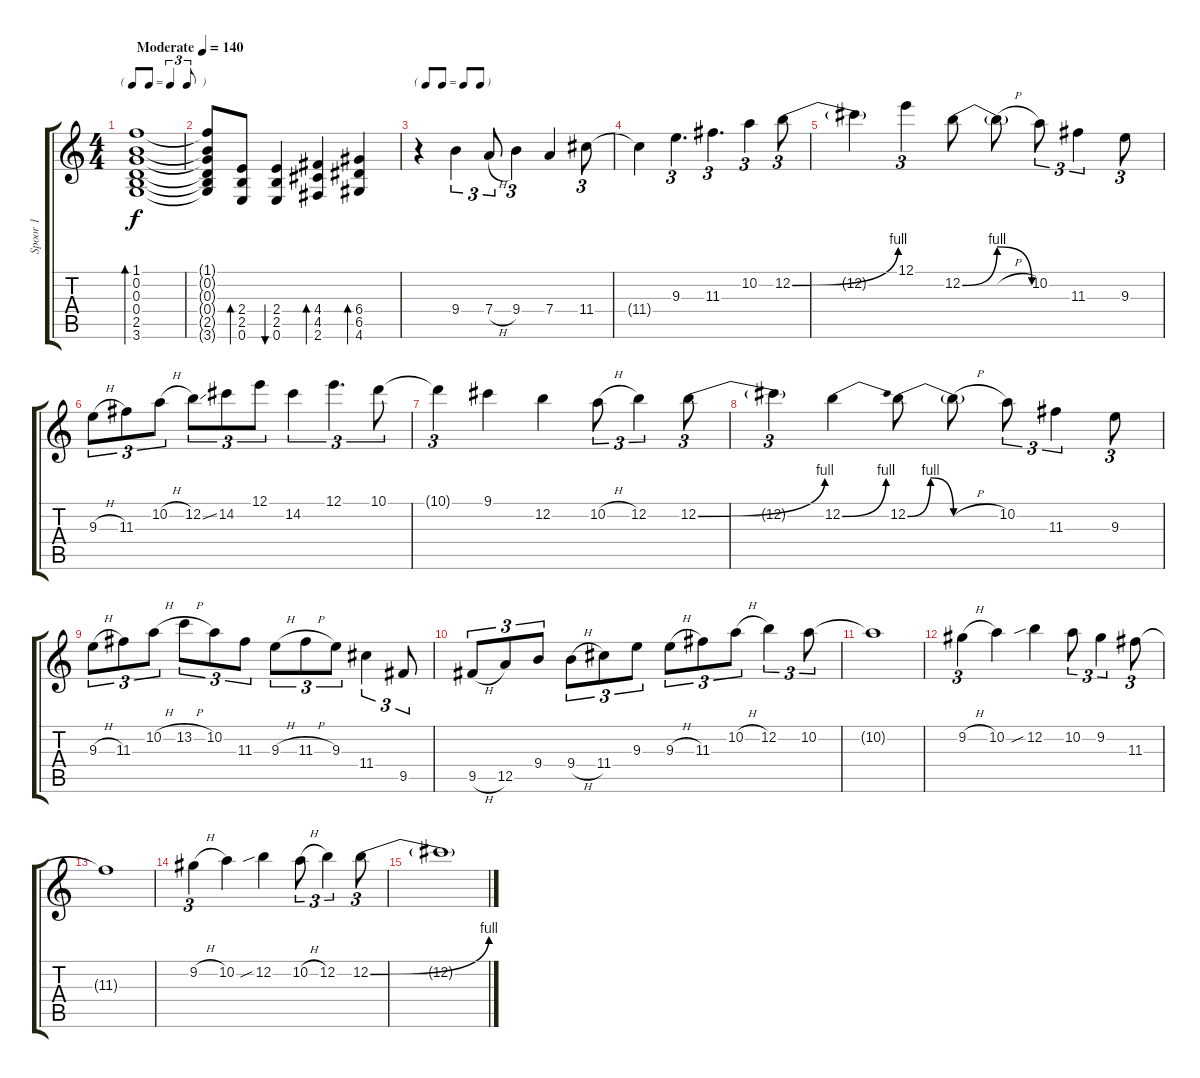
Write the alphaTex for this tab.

\track ("Spoor 1" "Spoor 1") {instrument acousticguitarsteel}
\staff {score tabs}
\tuning (E4 B3 G3 D3 A2 E2) {hide}
\ts (4 4)
\tf triplet8th
\tempo (140 "Moderate")
\clef g2
\ks c
(1.1 0.2 0.3 0.4 2.5 3.6).1{bd 120 dy f instrument acousticguitarsteel} |
(1.1{t} 0.2{t} 0.3{t} 0.4{t} 2.5{t} 3.6{t}).8 (2.4 2.5 0.6).8{bd 120} (2.4 2.5 0.6).4{bu 120} (4.4 4.5 2.6).4{bd 120} (6.4 6.5 4.6).4{bd 120} |
\tf none
r.4 9.4.4{tu (3 2)} 7.4{h}.8{tu (3 2)} 9.4.4{tu (3 2)} 7.4.4 11.4.8{tu (3 2)} |
11.4{t}.4 9.3.4{d tu (3 2)} 11.3.4{d tu (3 2)} 10.2.4{tu (3 2)} 12.2{be (bend 0 0 60 4)}.8{tu (3 2)} |
12.2{t}.4 12.1.4{tu (3 2)} 12.2{be (bendrelease 0 0 15 4 45 4 60 0)}.8 12.2{h t}.8 10.2.8{tu (3 2)} 11.3.4{tu (3 2)} 9.3.8{tu (3 2)} |
9.3{h}.8{tu (3 2)} 11.3.8{tu (3 2)} 10.2{h}.8{tu (3 2)} 12.2{ss}.8{tu (3 2)} 14.2.8{tu (3 2)} 12.1.8{tu (3 2)} 14.2.4{tu (3 2)} 12.1.4{d tu (3 2)} 10.1.8{tu (3 2)} |
10.1{t}.4{tu (3 2)} 9.1.4 12.2.4 10.2{h}.8{tu (3 2)} 12.2.4{tu (3 2)} 12.2{be (bend 0 0 60 4)}.8{tu (3 2)} |
12.2{t}.4{tu (3 2)} 12.2{be (bend 0 0 60 4)}.4 12.2{be (custom 0 0 15 4 30 0 60 0)}.8 12.2{h t}.8 10.2.8{tu (3 2)} 11.3.4{tu (3 2)} 9.3.8{tu (3 2)} |
9.3{h}.8{tu (3 2)} 11.3.8{tu (3 2)} 10.2{h}.8{tu (3 2)} 13.2{h}.8{tu (3 2)} 10.2.8{tu (3 2)} 11.3.8{tu (3 2)} 9.3{h}.8{tu (3 2)} 11.3{h}.8{tu (3 2)} 9.3.8{tu (3 2)} 11.4.4{tu (3 2)} 9.5.8{tu (3 2)} |
9.5{h}.8{tu (3 2)} 12.5.8{tu (3 2)} 9.4.8{tu (3 2)} 9.4{h}.8{tu (3 2)} 11.4.8{tu (3 2)} 9.3.8{tu (3 2)} 9.3{h}.8{tu (3 2)} 11.3.8{tu (3 2)} 10.2{h}.8{tu (3 2)} 12.2.4{tu (3 2)} 10.2.8{tu (3 2)} |
10.2{t}.1 |
9.2{h}.4{tu (3 2)} 10.2.4 12.2{sib}.4 10.2.8{tu (3 2)} 9.2.4{tu (3 2)} 11.3.8{tu (3 2)} |
11.3{t}.1 |
9.2{h}.4{tu (3 2)} 10.2.4 12.2{sib}.4 10.2{h}.8{tu (3 2)} 12.2.4{tu (3 2)} 12.2{be (bend 0 0 60 4)}.8{tu (3 2)} |
12.2{t}.1
